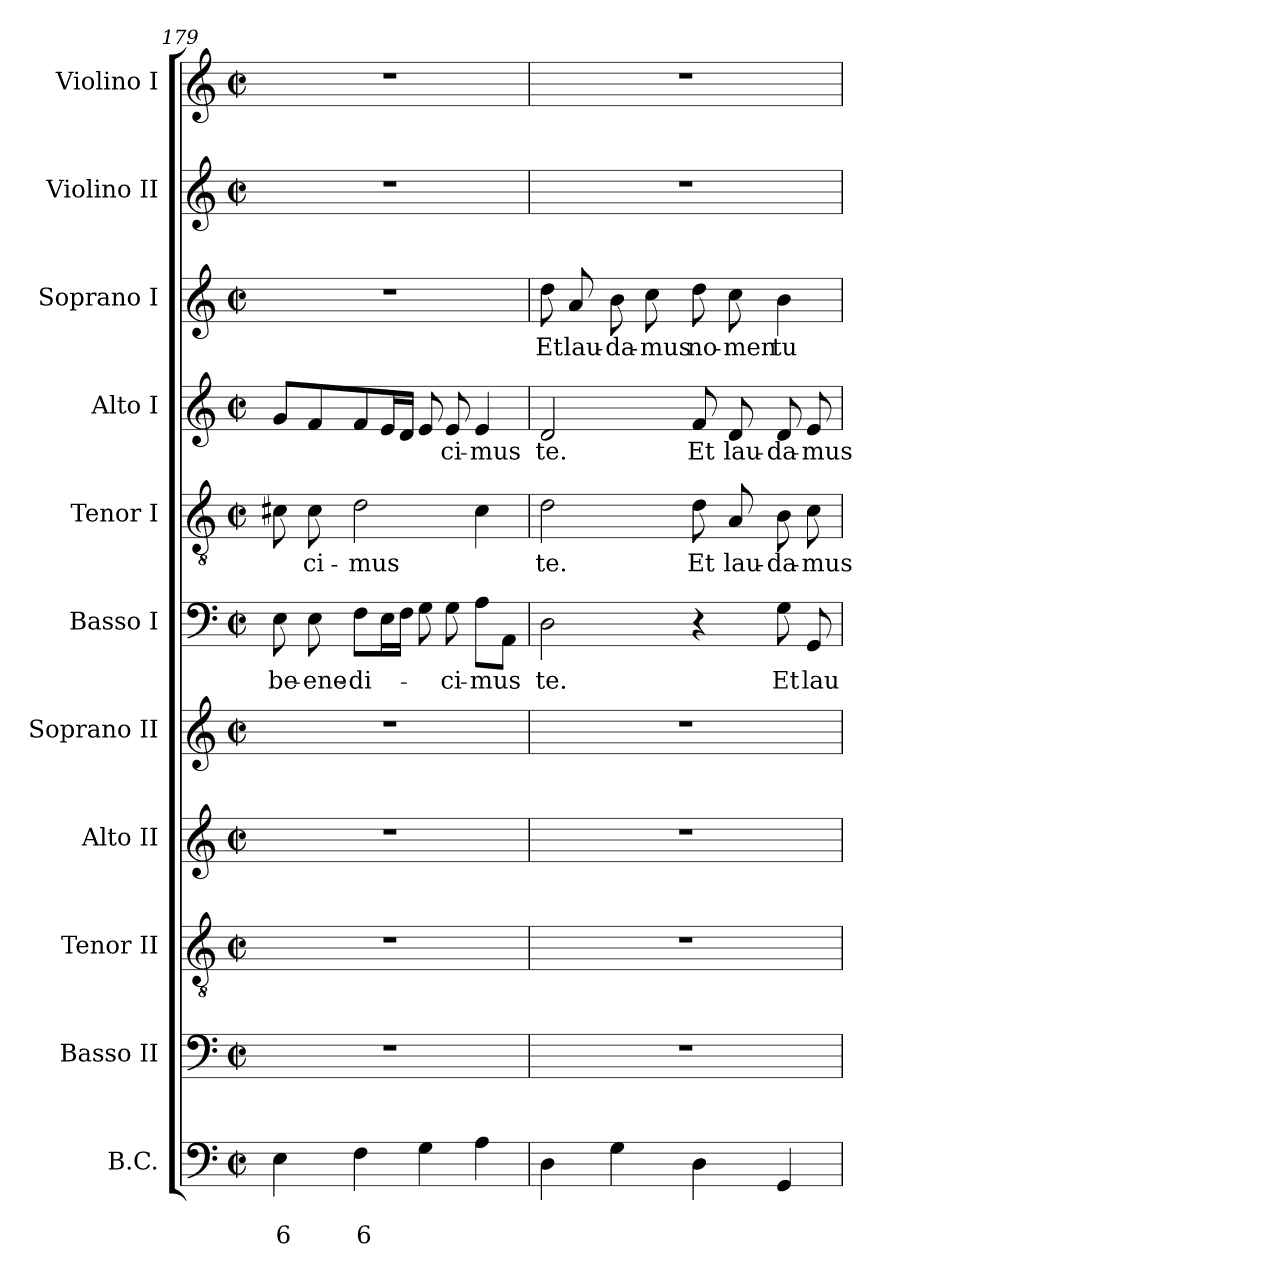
**kern	**text	**text	**kern	**kern	**kern	**kern	**kern	**text	**kern	**text	**kern	**text	**kern	**text	**kern	**kern
*part11	*part11	*part11	*part10	*part9	*part8	*part7	*part6	*part6	*part5	*part5	*part4	*part4	*part3	*part3	*part2	*part1
*staff11	*staff11	*staff11	*staff10	*staff9	*staff8	*staff7	*staff6	*staff6	*staff5	*staff5	*staff4	*staff4	*staff3	*staff3	*staff2	*staff1
*I"B.C.	*	*	*I"Basso II	*I"Tenor II	*I"Alto II	*I"Soprano II	*I"Basso I	*	*I"Tenor I	*	*I"Alto I	*	*I"Soprano I	*	*I"Violino II	*I"Violino I
*I'BC	*	*	*I'B 2	*I'T 2	*I'A 2	*I'S 2	*I'B 1	*	*I'T 1	*	*I'A 1	*	*I'S 1	*	*I'Vln. II	*I'Vln. I
!!LO:PB:g=z
*clefF4	*	*	*clefF4	*clefGv2	*clefG2	*clefG2	*clefF4	*	*clefGv2	*	*clefG2	*	*clefG2	*	*clefG2	*clefG2
*k[]	*	*	*k[]	*k[]	*k[]	*k[]	*k[]	*	*k[]	*	*k[]	*	*k[]	*	*k[]	*k[]
*C:	*	*	*C:	*C:	*C:	*C:	*C:	*	*C:	*	*C:	*	*C:	*	*C:	*C:
*M2/2	*	*	*M2/2	*M2/2	*M2/2	*M2/2	*M2/2	*	*M2/2	*	*M2/2	*	*M2/2	*	*M2/2	*M2/2
*met(c|)	*	*	*met(c|)	*met(c|)	*met(c|)	*met(c|)	*met(c|)	*	*met(c|)	*	*met(c|)	*	*met(c|)	*	*met(c|)	*met(c|)
=179	=179	=179	=179	=179	=179	=179	=179	=179	=179	=179	=179	=179	=179	=179	=179	=179
!	!	!LO:LY:b	!	!	!	!	!	!	!	!	!	!	!	!	!	!
!	!	!	!	!	!	!	!	!LO:LY:b	!	!	!	!	!	!	!	!
4E\	.	6	1r	1r	1r	1r	8E\	be-	8c#X\	.	8g/L	.	1r	.	1r	1r
!	!	!	!	!	!	!	!	!LO:LY:b	!	!	!	!	!	!	!	!
!	!	!	!	!	!	!	!	!	!	!LO:LY:b	!	!	!	!	!	!
.	.	.	.	.	.	.	8E\	-ene-	8c#\	-ci-	8f/	.	.	.	.	.
!	!	!LO:LY:b	!	!	!	!	!	!	!	!	!	!	!	!	!	!
!	!	!	!	!	!	!	!	!LO:LY:b	!	!	!	!	!	!	!	!
!	!	!	!	!	!	!	!	!	!	!LO:LY:b	!	!	!	!	!	!
4F\	.	6	.	.	.	.	8F\L	-di-	2d\	-mus	8f/	.	.	.	.	.
.	.	.	.	.	.	.	16E\L	.	.	.	16e/L	.	.	.	.	.
.	.	.	.	.	.	.	16F\JJ	.	.	.	16d/JJ	.	.	.	.	.
4G\	.	.	.	.	.	.	8G\	.	.	.	8e/	.	.	.	.	.
!	!	!	!	!	!	!	!	!LO:LY:b	!	!	!	!	!	!	!	!
!	!	!	!	!	!	!	!	!	!	!	!	!LO:LY:b	!	!	!	!
.	.	.	.	.	.	.	8G\	-ci-	.	.	8e/	-ci-	.	.	.	.
!	!	!	!	!	!	!	!	!LO:LY:b	!	!	!	!	!	!	!	!
!	!	!	!	!	!	!	!	!	!	!	!	!LO:LY:b	!	!	!	!
4A\	.	.	.	.	.	.	8A\L	-mus	4c#\	.	4e/	-mus	.	.	.	.
.	.	.	.	.	.	.	8AA\J	.	.	.	.	.	.	.	.	.
=180	=180	=180	=180	=180	=180	=180	=180	=180	=180	=180	=180	=180	=180	=180	=180	=180
!	!	!	!	!	!	!	!	!LO:LY:b	!	!	!	!	!	!	!	!
!	!	!	!	!	!	!	!	!	!	!LO:LY:b	!	!	!	!	!	!
!	!	!	!	!	!	!	!	!	!	!	!	!LO:LY:b	!	!	!	!
!	!	!	!	!	!	!	!	!	!	!	!	!	!	!LO:LY:b	!	!
4D\	.	.	1r	1r	1r	1r	2D\	te.	2d\	te.	2d/	te.	8dd\	Et	1r	1r
!	!	!	!	!	!	!	!	!	!	!	!	!	!	!LO:LY:b	!	!
.	.	.	.	.	.	.	.	.	.	.	.	.	8a/	lau-	.	.
!	!	!	!	!	!	!	!	!	!	!	!	!	!	!LO:LY:b	!	!
4G\	.	.	.	.	.	.	.	.	.	.	.	.	8b\	-da-	.	.
!	!	!	!	!	!	!	!	!	!	!	!	!	!	!LO:LY:b	!	!
.	.	.	.	.	.	.	.	.	.	.	.	.	8cc\	-mus	.	.
!	!	!	!	!	!	!	!	!	!	!LO:LY:b	!	!	!	!	!	!
!	!	!	!	!	!	!	!	!	!	!	!	!LO:LY:b	!	!	!	!
!	!	!	!	!	!	!	!	!	!	!	!	!	!	!LO:LY:b	!	!
4D\	.	.	.	.	.	.	4r	.	8d\	Et	8f/	Et	8dd\	no-	.	.
!	!	!	!	!	!	!	!	!	!	!LO:LY:b	!	!	!	!	!	!
!	!	!	!	!	!	!	!	!	!	!	!	!LO:LY:b	!	!	!	!
!	!	!	!	!	!	!	!	!	!	!	!	!	!	!LO:LY:b	!	!
.	.	.	.	.	.	.	.	.	8A/	lau-	8d/	lau-	8cc\	-men	.	.
!	!	!	!	!	!	!	!	!LO:LY:b	!	!	!	!	!	!	!	!
!	!	!	!	!	!	!	!	!	!	!LO:LY:b	!	!	!	!	!	!
!	!	!	!	!	!	!	!	!	!	!	!	!LO:LY:b	!	!	!	!
!	!	!	!	!	!	!	!	!	!	!	!	!	!	!LO:LY:b	!	!
4GG/	.	.	.	.	.	.	8G\	Et	8B\	-da-	8d/	-da-	4b\	tu-	.	.
!	!	!	!	!	!	!	!	!LO:LY:b	!	!	!	!	!	!	!	!
!	!	!	!	!	!	!	!	!	!	!LO:LY:b	!	!	!	!	!	!
!	!	!	!	!	!	!	!	!	!	!	!	!LO:LY:b	!	!	!	!
.	.	.	.	.	.	.	8GG/	lau-	8c\	-mus	8e/	-mus	.	.	.	.
=	=	=	=	=	=	=	=	=	=	=	=	=	=	=	=	=
*-	*-	*-	*-	*-	*-	*-	*-	*-	*-	*-	*-	*-	*-	*-	*-	*-
